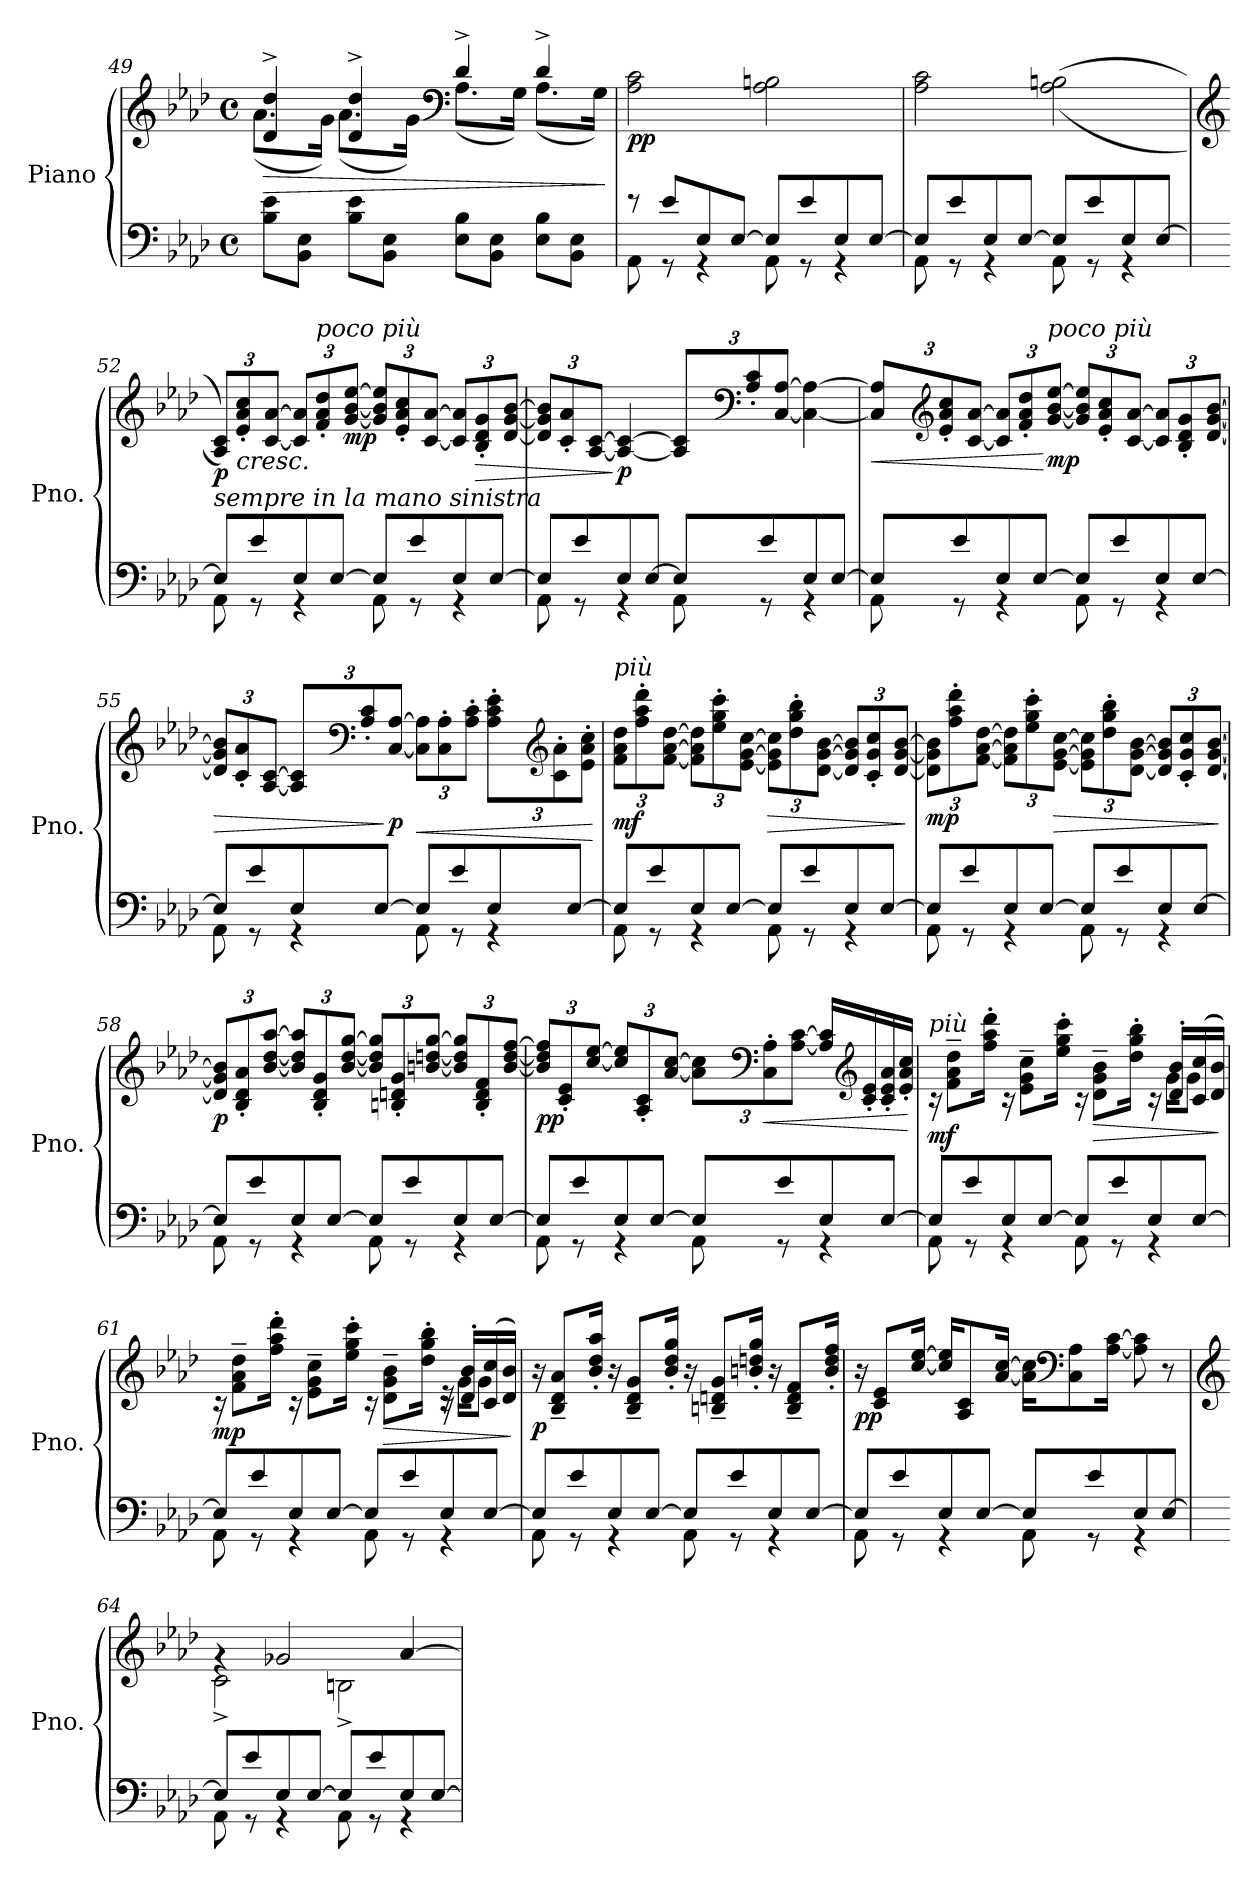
**kern	**kern	**dynam
*part1	*part1	*part1
*staff2	*staff1	*staff1/2
*I"Piano	*	*
*I'Pno.	*	*
!!LO:PB:g=z
*clefF4	*clefG2	*
*k[b-e-a-d-]	*k[b-e-a-d-]	*
*M4/4	*M4/4	*
*met(c)	*met(c)	*
=49	=49	=49
!	!	!LO:HP:b
*	*^	*
8B-\ 8e-\L	4d-/^ 4dd-/^	(8.a-\L	>
8BB-\ 8E-\J	.	.	.
.	.	16g\Jk)	.
8B-\ 8e-\L	4d-/^ 4dd-/^	(8.a-\L	.
8BB-\ 8E-\J	.	.	.
.	.	16g\Jk)	.
*	*clefF4	*	*
8E-\ 8B-\L	4d-^/	(8.A-\L	.
8BB-\ 8E-\J	.	.	.
.	.	16G\Jk)	.
8E-\ 8B-\L	4d-^/	(8.A-\L	.
8BB-\ 8E-\J	.	.	.
.	.	16G\Jk)	.
*	*v	*v	*
.	.	]
=50	=50	=50
*^	*	*
!	!	!	!LO:DY:b
8r	8AA-\	2A-\ 2c\	pp
8e-/L	8r	.	.
8E-/	4r	.	.
[8E-/J	.	.	.
8E-/L]	8AA-\	2A-\ 2Bn\	.
8e-/	8r	.	.
8E-/	4r	.	.
[8E-/J	.	.	.
=51	=51	=51	=51
8E-/L]	8AA-\	2A-\ 2c\	.
8e-/	8r	.	.
8E-/	4r	.	.
[8E-/J	.	.	.
8E-/L]	8AA-\	((2A-\ 2Bn\	.
8e-/	8r	.	.
8E-/	4r	.	.
[8E-/J	.	.	.
!!LO:LB:g=z
=52	=52	=52	=52
*	*	*clefG2	*
*	*	*Xbrackettup	*
!LO:TX:a:i:t=sempre       in la mano sinistra	!	!	!
!	!	!	!LO:DY:b
8E-/L]	8AA-\	12A-/ 12c/L))	p
!	!	!	!LO:HP:b
.	.	12e-/' 12a-/' 12cc/'	<
8e-/	8r	.	.
.	.	[12c/ [12a-/J	.
!	!	!	!LO:DY:b=2
8E-/	4r	12c/] 12a-/]L	other-dynamics
!	!	!LO:TX:a:i:t=poco più	!
.	.	12f/' 12a-/' 12dd-/'	.
[8E-/J	.	.	.
!	!	!	!LO:DY:n=1:b
.	.	[12g/ [12b-/ [12ee-/J	[ mp
8E-/L]	8AA-\	12g/] 12b-/] 12ee-/]L	.
.	.	12e-/' 12a-/' 12cc/'	.
8e-/	8r	.	.
!	!	!	!LO:DY:n=2:b
.	.	[12c/ [12a-/J	other-dynamics
8E-/	4r	12c/] 12a-/]L	.
!	!	!	!LO:HP:b
.	.	12B-/' 12d-/' 12g/'	>
[8E-/J	.	.	.
.	.	[12d-/ [12g/ [12b-/J	.
=53	=53	=53	=53
8E-/L]	8AA-\	12d-/] 12g/] 12b-/]L	.
.	.	12c/' 12a-/'	.
8e-/	8r	.	.
.	.	[12A-/ [12c/J	.
!	!	!	!LO:DY:n=1:b
8E-/	4r	4A-/_ 4c/_	] p
[8E-/J	.	.	.
8E-/L]	8AA-\	12A-/] 12c/]L	.
*	*	*clefF4	*
.	.	12A-/' 12c/'	.
8e-/	8r	.	.
.	.	[12C/ [12A-/J	.
8E-/	4r	4C\_ 4A-\_	.
[8E-/J	.	.	.
=54	=54	=54	=54
!	!	!	!LO:HP:b
8E-/L]	8AA-\	12C/] 12A-/]L	<
*	*	*clefG2	*
.	.	12e-/' 12a-/' 12cc/'	.
8e-/	8r	.	.
.	.	[12c/ [12a-/J	.
8E-/	4r	12c/] 12a-/]L	.
.	.	12f/' 12a-/' 12dd-/'	.
[8E-/J	.	.	.
!	!	!LO:TX:a:i:t=poco più	!
!	!	!	!LO:DY:n=1:b
.	.	[12g/ [12b-/ [12ee-/J	[ mp
8E-/L]	8AA-\	12g/] 12b-/] 12ee-/]L	.
.	.	12e-/' 12a-/' 12cc/'	.
8e-/	8r	.	.
!	!	!	!LO:DY:n=2:b
.	.	[12c/ [12a-/J	other-dynamics
8E-/	4r	12c/] 12a-/]L	.
.	.	12B-/' 12d-/' 12g/'	.
[8E-/J	.	.	.
.	.	[12d-/ [12g/ [12b-/J	.
!!LO:LB:g=z
=55	=55	=55	=55
!	!	!	!LO:HP:b
8E-/L]	8AA-\	12d-/] 12g/] 12b-/]L	>
.	.	12c/' 12a-/'	.
8e-/	8r	.	.
.	.	[12A-/ [12c/J	.
8E-/	4r	12A-/] 12c/]L	.
*	*	*clefF4	*
.	.	12A-/' 12c/'	.
[8E-/J	.	.	.
!	!	!	!LO:DY:n=1:b
.	.	[12C/ [12A-/J	] p
!	!	!	!LO:HP:b
8E-/L]	8AA-\	12C\] 12A-\]L	<
.	.	12C\' 12A-\'	.
8e-/	8r	.	.
.	.	12A-\' 12c\'J	.
8E-/	4r	12A-\' 12c\' 12e-\'L	.
*	*	*clefG2	*
.	.	12c\' 12a-\'	.
[8E-/J	.	.	.
.	.	12e-\' 12a-\' 12cc\'J	.
*v	*v	*	*
.	.	[
=56	=56	=56
*^	*	*
!	!	!LO:TX:a:i:t=più	!
!	!	!	!LO:DY:b
8E-/L]	8AA-\	12f\ 12a-\ 12dd-\L	mf
.	.	12ff\' 12aa-\' 12ddd-\'	.
8e-/	8r	.	.
!	!	!	!LO:DY:b
.	.	[12f\ [12a-\ [12dd-\J	other-dynamics
8E-/	4r	12f\] 12a-\] 12dd-\]L	.
.	.	12ee-\' 12gg\' 12ccc\'	.
[8E-/J	.	.	.
.	.	[12e-\ [12g\ [12cc\J	.
!	!	!	!LO:HP:b
8E-/L]	8AA-\	12e-\] 12g\] 12cc\]L	>
.	.	12dd-\' 12gg\' 12bb-\'	.
8e-/	8r	.	.
.	.	[12d-\ [12g\ [12b-\J	.
8E-/	4r	12d-/] 12g/] 12b-/]L	.
.	.	12c/' 12g/' 12cc/'	.
[8E-/J	.	.	.
.	.	[12d-/ [12g/ [12b-/J	.
*v	*v	*	*
.	.	]
=57	=57	=57
*^	*	*
!	!	!	!LO:DY:b
8E-/L]	8AA-\	12d-\] 12g\] 12b-\]L	mp
.	.	12ff\' 12aa-\' 12ddd-\'	.
8e-/	8r	.	.
.	.	[12f\ [12a-\ [12dd-\J	.
8E-/	4r	12f\] 12a-\] 12dd-\]L	.
.	.	12ee-\' 12gg\' 12ccc\'	.
[8E-/J	.	.	.
!	!	!	!LO:HP:b
.	.	[12e-\ [12g\ [12cc\J	>
8E-/L]	8AA-\	12e-\] 12g\] 12cc\]L	.
.	.	12dd-\' 12gg\' 12bb-\'	.
8e-/	8r	.	.
.	.	[12d-\ [12g\ [12b-\J	.
8E-/	4r	12d-/] 12g/] 12b-/]L	.
.	.	12c/' 12g/' 12cc/'	.
[8E-/J	.	.	.
.	.	[12d-/ [12g/ [12b-/J	.
*v	*v	*	*
.	.	]
!!LO:LB:g=z
=58	=58	=58
*^	*	*
!	!	!	!LO:DY:b
8E-/L]	8AA-\	12d-/] 12g/] 12b-/]L	p
.	.	12B-/' 12d-/' 12a-/'	.
8e-/	8r	.	.
.	.	[12b-/ [12dd-/ [12aa-/J	.
8E-/	4r	12b-/] 12dd-/] 12aa-/]L	.
.	.	12B-/' 12d-/' 12g/'	.
[8E-/J	.	.	.
.	.	[12b-/ [12dd-/ [12gg/J	.
8E-/L]	8AA-\	12b-/] 12dd-/] 12gg/]L	.
.	.	12Bn/' 12dn/' 12g/'	.
8e-/	8r	.	.
.	.	[12bn/ [12ddn/ [12gg/J	.
8E-/	4r	12b/] 12dd/] 12gg/]L	.
.	.	12B/' 12d/' 12f/'	.
[8E-/J	.	.	.
.	.	[12b/ [12dd/ [12ff/J	.
=59	=59	=59	=59
!	!	!	!LO:DY:b
8E-/L]	8AA-\	12b/] 12dd/] 12ff/]L	pp
.	.	12c/' 12e-/'	.
8e-/	8r	.	.
.	.	[12cc/ [12ee-/J	.
8E-/	4r	12cc/] 12ee-/]L	.
.	.	12A-/' 12c/'	.
[8E-/J	.	.	.
.	.	[12a-/ [12cc/J	.
8E-/L]	8AA-\	12a-\] 12cc\]L	.
*	*	*clefF4	*
!	!	!	!LO:HP:b
.	.	12C\' 12A-\'	<
8e-/	8r	.	.
.	.	[12A-\ [12c\J	.
8E-/	4r	16A-/] 16c/]LL	.
*	*	*clefG2	*
.	.	16c/' 16e-/'	.
[8E-/J	.	16c/' 16e-/' 16a-/'	.
.	.	16e-/' 16a-/' 16cc/'JJ	.
*v	*v	*	*
.	.	[
=60	=60	=60
*^	*^	*
!	!	!LO:TX:a:i:t=più	!	!
!	!	!	!	!LO:DY:b
8E-/L]	8AA-\	16rc	16ryy	mf
*	*	*v	*v	*
.	.	8f\~ 8a-\~ 8dd-\~L	.
8e-/	8r	.	.
!	!	!	!LO:DY:b
.	.	16ff\' 16aa-\' 16ddd-\'Jk	other-dynamics
8E-/	4r	16rc	.
.	.	8e-\~ 8g\~ 8cc\~L	.
[8E-/J	.	.	.
.	.	16ee-\' 16gg\' 16ccc\'Jk	.
8E-/L]	8AA-\	16rc	.
!	!	!	!LO:HP:b
.	.	8d-\~ 8g\~ 8b-\~L	>
8e-/	8r	.	.
.	.	16dd-\' 16gg\' 16bb-\'Jk	.
8E-/	4r	16rc	.
*	*	*^	*
.	.	16d-/' 16b-/'LL	16g\KL	.
[8E-/J	.	(16c/ 16cc/	8g\J	.
.	.	16d-/ 16b-/JJ)	.	.
*v	*v	*	*	*
*	*v	*v	*
.	.	]
!!LO:LB:g=z
=61	=61	=61
*^	*^	*
!	!	!	!	!LO:DY:b
8E-/L]	8AA-\	16rc	2.ryy	mp
.	.	8f\~ 8a-\~ 8dd-\~L	.	.
8e-/	8r	.	.	.
.	.	16ff\' 16aa-\' 16ddd-\'Jk	.	.
8E-/	4r	16rc	.	.
.	.	8e-\~ 8g\~ 8cc\~L	.	.
[8E-/J	.	.	.	.
.	.	16ee-\' 16gg\' 16ccc\'Jk	.	.
8E-/L]	8AA-\	16rc	.	.
!	!	!	!	!LO:HP:b
.	.	8d-\~ 8g\~ 8b-\~L	.	>
8e-/	8r	.	.	.
.	.	16dd-\' 16gg\' 16bb-\'Jk	.	.
8E-/	4r	16rc	16r	.
.	.	16d-/' 16b-/'LL	16g\KL	.
[8E-/J	.	(16c/ 16cc/	8g\J	.
.	.	16d-/ 16b-/JJ)	.	.
*v	*v	*	*	*
*	*v	*v	*
.	.	]
=62	=62	=62
*^	*	*
!	!	!	!LO:DY:b
8E-/L]	8AA-\	16r	p
.	.	8B-/~ 8d-/~ 8a-/~L	.
8e-/	8r	.	.
.	.	16b-/' 16dd-/' 16aa-/'Jk	.
8E-/	4r	16r	.
.	.	8B-/~ 8d-/~ 8g/~L	.
[8E-/J	.	.	.
.	.	16b-/' 16dd-/' 16gg/'Jk	.
8E-/L]	8AA-\	16r	.
.	.	8Bn/~ 8dn/~ 8g/~L	.
8e-/	8r	.	.
.	.	16bn/' 16ddn/' 16gg/'Jk	.
8E-/	4r	16r	.
.	.	8B/~ 8d/~ 8f/~L	.
[8E-/J	.	.	.
.	.	16b/' 16dd/' 16ff/'Jk	.
=63	=63	=63	=63
!	!	!	!LO:DY:b
8E-/L]	8AA-\	16r	pp
.	.	8c/ 8e-/L	.
8e-/	8r	.	.
.	.	[16cc/ [16ee-/Jk	.
8E-/	4r	16cc/] 16ee-/]KL	.
.	.	8A-/ 8c/	.
[8E-/J	.	.	.
.	.	[16a-/ [16cc/Jk	.
8E-/L]	8AA-\	16a-\] 16cc\]KL	.
*	*	*clefF4	*
.	.	8C\ 8A-\	.
8e-/	8r	.	.
.	.	[16A-\ [16c\Jk	.
8E-/	4r	8A-\] 8c\]	.
[8E-/J	.	8r	.
!!LO:PB:g=z
=64	=64	=64	=64
*	*	*clefG2	*
*	*	*^	*
8E-/L]	8AA-\	4rg	2c^\	.
8e-/	8r	.	.	.
8E-/	4r	2g-X/	.	.
[8E-/J	.	.	.	.
8E-/L]	8AA-\	.	2Bn^\	.
8e-/	8r	.	.	.
8E-/	4r	[4a-/	.	.
[8E-/J	.	.	.	.
*v	*v	*	*	*
*	*v	*v	*
=	=	=
*-	*-	*-
